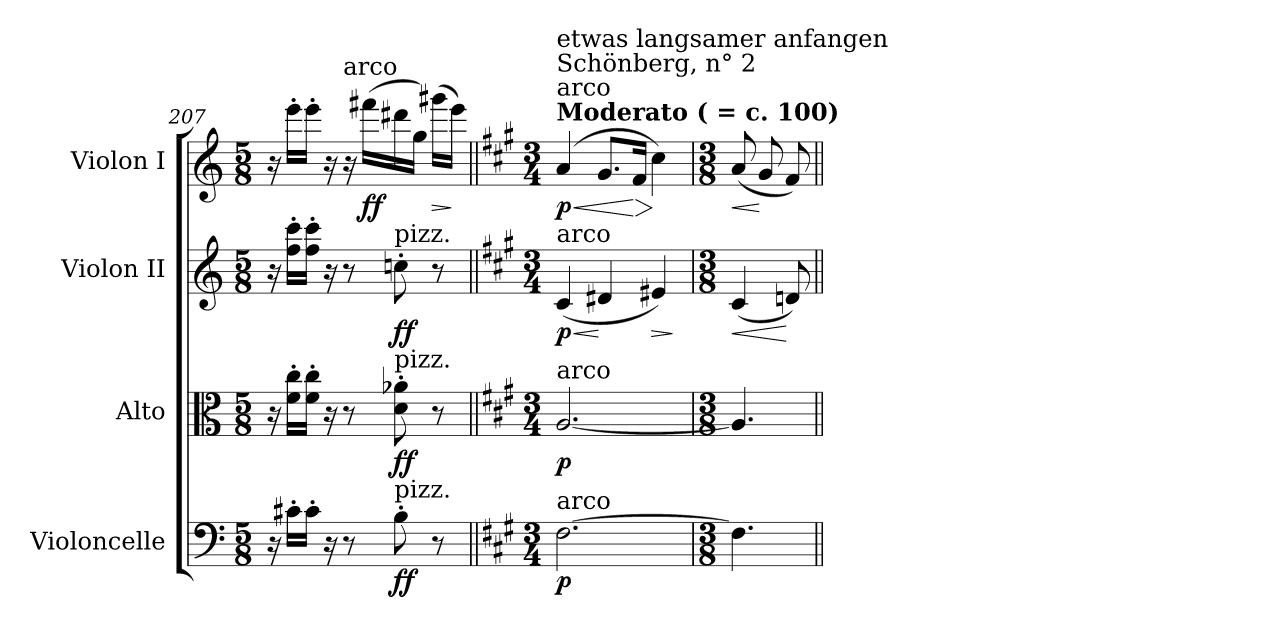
**kern	**dynam	**kern	**dynam	**kern	**dynam	**kern	**dynam
*part4	*part4	*part3	*part3	*part2	*part2	*part1	*part1
*staff4	*staff4	*staff3	*staff3	*staff2	*staff2	*staff1	*staff1
*I"Violoncelle	*	*I"Alto	*	*I"Violon II	*	*I"Violon I	*
*I'Vc.	*	*I'Alt.	*	*I'Vln. II	*	*I'Vln. I	*
*clefF4	*	*clefC3	*	*clefG2	*	*clefG2	*
*k[]	*	*k[]	*	*k[]	*	*k[]	*
*C:	*	*C:	*	*C:	*	*C:	*
*M5/8	*	*M5/8	*	*M5/8	*	*M5/8	*
=207	=207	=207	=207	=207	=207	=207	=207
16r	.	16r	.	16r	.	16r	.
16c#X'>\LL	.	16cc\'> 16f\'>LL	.	16ccc\'> 16ff\'>LL	.	16eee'>\LL	.
16c#'>\JJ	.	16cc\'> 16f\'>JJ	.	16ccc\'> 16ff\'>JJ	.	16eee'>\JJ	.
16r	.	16r	.	16r	.	16r	.
!	!	!	!	!	!	!LO:TX:a:color=#000000:t=arco	!
8r	.	8r	.	8r	.	16r	.
!	!	!	!	!	!	!	!LO:DY:b
.	.	.	.	.	.	(16fff#X\LL	ff
!	!	!	!	!LO:TX:a:color=#000000:t=pizz.	!	!	!
!	!	!LO:TX:a:color=#000000:t=pizz.	!	!	!	!	!
!LO:TX:a:color=#000000:t=pizz.	!	!	!	!	!	!	!
!	!LO:DY:b	!	!LO:DY:b	!	!LO:DY:b	!	!
8B'>\	ff	8a-X\'> 8d\'>	ff	8ccn'>\	ff	16ddd#X\	.
.	.	.	.	.	.	16gg\JJ)	.
!	!	!	!	!	!	!	!LO:HP:b
8r	.	8r	.	8r	.	(16ggg#X\LL	>
.	.	.	.	.	.	16eee\JJ)	]
!!LO:PB:g=z
=208||	=208||	=208||	=208||	=208||	=208||	=208||	=208||
!!LO:REH:place=s1:a:t=105
*k[f#c#g#]	*	*k[f#c#g#]	*	*k[f#c#g#]	*	*k[f#c#g#]	*
*A:	*	*A:	*	*A:	*	*A:	*
*M3/4	*	*M3/4	*	*M3/4	*	*M3/4	*
!	!	!	!	!	!	!LO:TX:a:B:t=Moderato (   = c. 100)	!
!	!	!	!	!	!	!LO:TX:a:color=#000000:t=arco	!
!	!	!	!	!	!	!LO:TX:a:t=Schönberg, n° 2	!
!	!	!	!	!	!	!LO:TX:a:t=etwas langsamer anfangen	!
!	!	!	!	!LO:TX:a:color=#000000:t=arco	!	!	!
!	!	!LO:TX:a:color=#000000:t=arco	!	!	!	!	!
!LO:TX:a:color=#000000:t=arco	!	!	!	!	!	!	!
!	!LO:DY:b	!	!LO:DY:b	!	!LO:HP:b	!	!LO:HP:b
!	!	!	!	!	!LO:DY:n=1:b	!	!LO:DY:n=1:b
[>2.F#\	p	[<2.A/	p	(4c#/	< p	(4a/	< p
.	.	.	.	4d#X/	[	8.g#/L	.
!	!	!	!	!	!	!	!LO:HP:n=1:b
.	.	.	.	.	.	16f#/Jk	[ >
!	!	!	!	!	!LO:HP:b	!	!
.	.	.	.	4e#X/)	>	4cc#\)	]
.	.	.	.	.	]	.	.
=209	=209	=209	=209	=209	=209	=209	=209
*M3/8	*	*M3/8	*	*M3/8	*	*M3/8	*
!	!	!	!	!	!LO:HP:b	!	!LO:HP:b
4.F#\]	.	4.A/]	.	(4c#/	<	(8a/	<
.	.	.	.	.	.	8g#/	[
.	.	.	.	8dn/)	[	8f#/)	.
=||	=||	=||	=||	=||	=||	=||	=||
*-	*-	*-	*-	*-	*-	*-	*-
